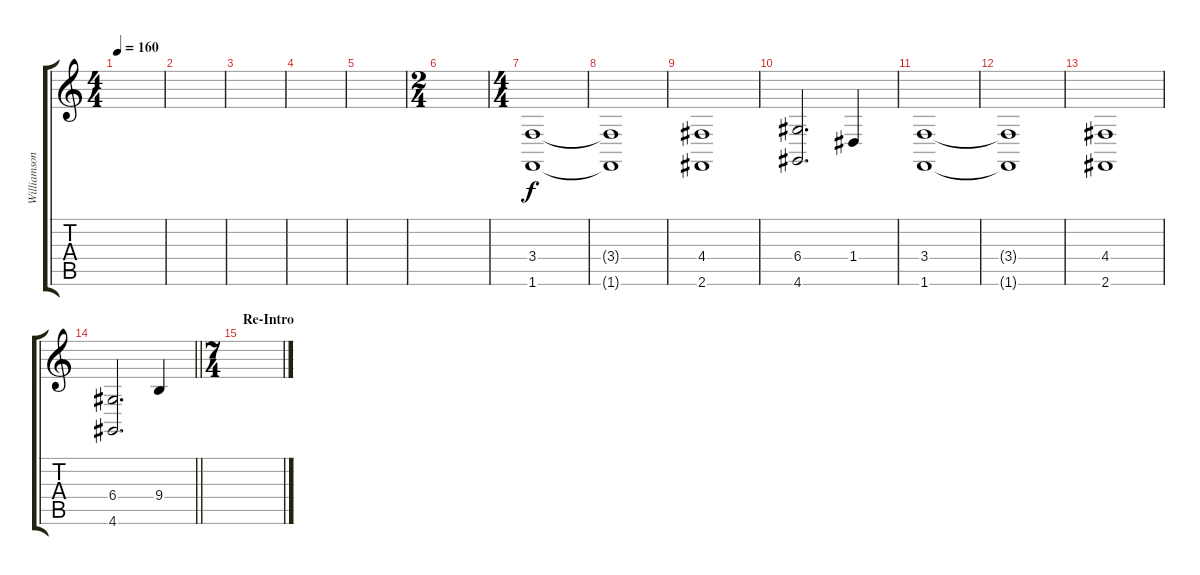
\track ("Williamson Keyb1" "Williamson") {instrument pad4choir}
\staff {score tabs}
\tuning (E4 B3 G3 D3 A2 E2) {hide}
\ts (4 4)
\tempo 160
\clef g2
\ks c
|
|
|
|
|
\ts (2 4)
|
\ts (4 4)
(3.4 1.6).1 |
(3.4{t} 1.6{t}).1 |
(4.4 2.6).1 |
(6.4 4.6).2{d} 1.4.4 |
(3.4 1.6).1 |
(3.4{t} 1.6{t}).1 |
(4.4 2.6).1 |
\barLineRight lightlight
(6.4 4.6).2{d} 9.4.4 |
\ts (7 4)
\section ("" "Re-Intro")
